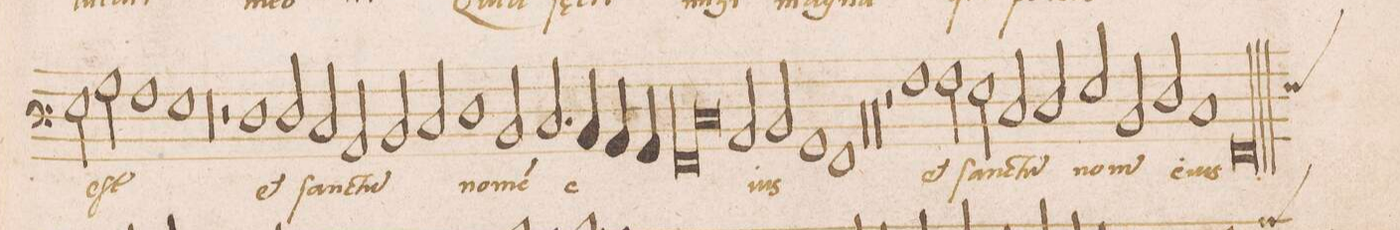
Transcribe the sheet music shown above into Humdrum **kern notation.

**kern	**text
*I"BASVS	*
*clefF3	*
*k[]	*
*met(C|)	*
*M2/1	*
2B\	.
=56	=56
1A	.
1G	.
=57	=57
0r	.
=58	=58
0r	.
=59	=59
2r	.
1F	et
2F/	ſan-
=60	=60
2E/	-ctu(m)
2C/	.
2D/	.
2E/	.
=61	=61
1F	.
2D/	no-
2.E/	-me(n)
=62	=62
4D/	e-
4C/	.
4BB/	.
*lig	*
1AA	.
=63	=63
1E	.
*Xlig	*
2C/	-ius
2D/	.
=64	=64
1BB	.
1AA	.
=65	=65
0r	.
=66	=66
0r	.
=67	=67
0r	.
=68	=68
0r	.
=69	=69
2r	.
1A	et
2A\	ſan-
=70	=70
2G\	-ctu(m)
2E/	.
2F/	.
2G/	no-
=71	=71
2D/	-m(en)
2F/	e-
1E	-ius
=72	=72
*custos:G	*
0AA	.
=73||	=73||
*M2/1	*
*met(C|)	*
*-	*-
